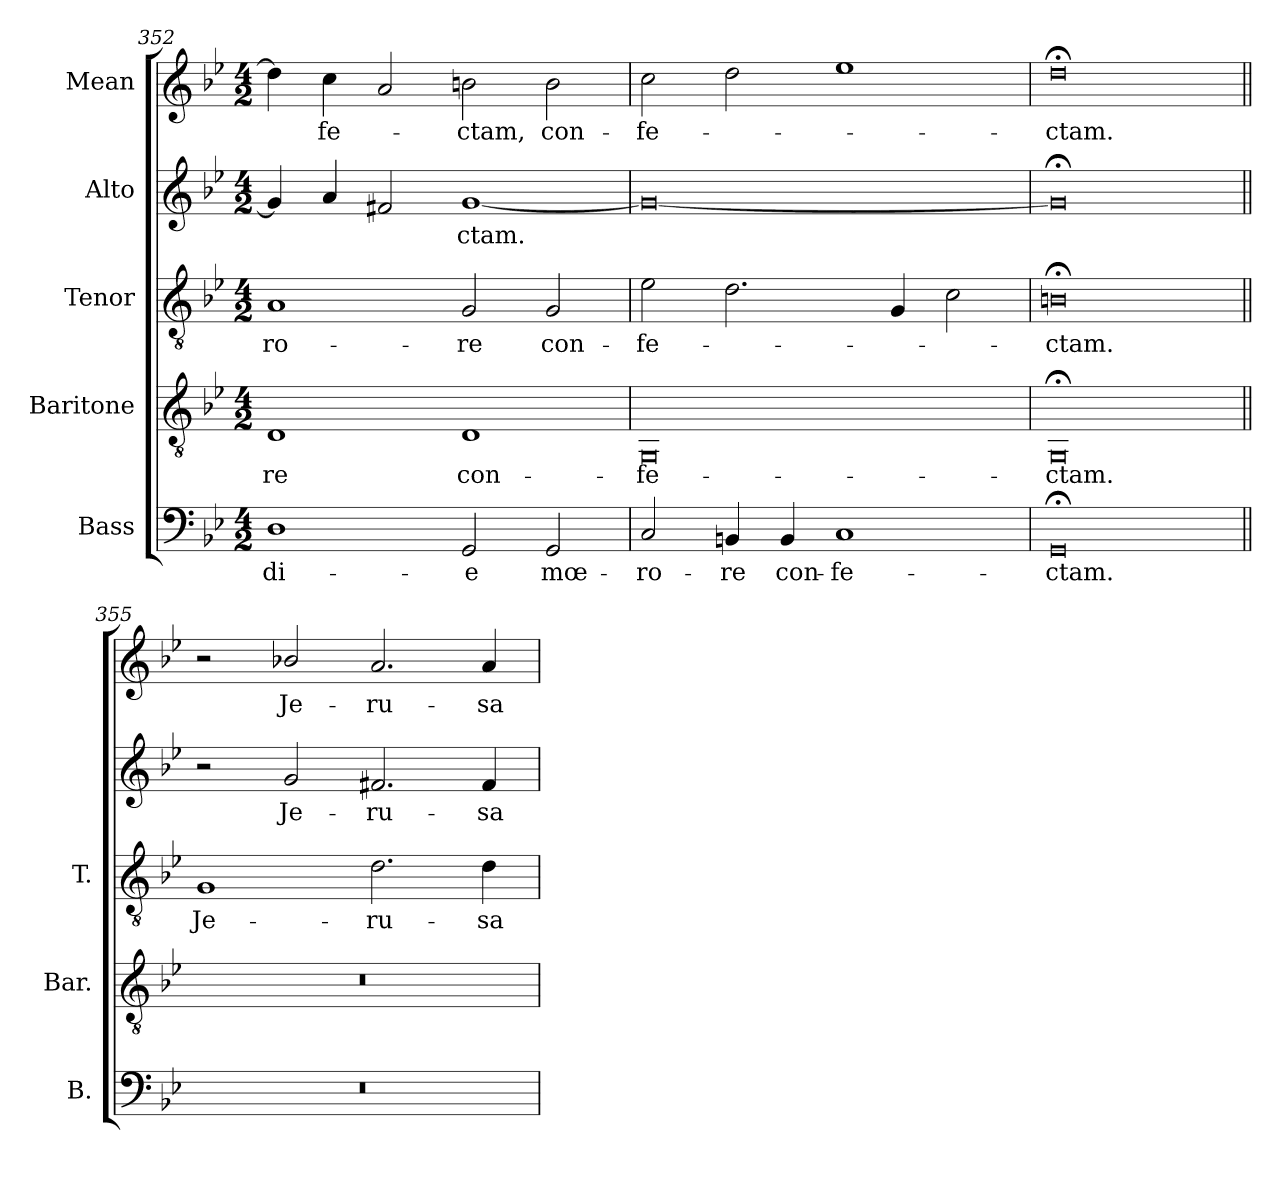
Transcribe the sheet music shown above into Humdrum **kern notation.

**kern	**text	**kern	**text	**kern	**text	**kern	**text	**kern	**text
*part5	*part5	*part4	*part4	*part3	*part3	*part2	*part2	*part1	*part1
*staff5	*staff5	*staff4	*staff4	*staff3	*staff3	*staff2	*staff2	*staff1	*staff1
*I"Bass	*	*I"Baritone	*	*I"Tenor	*	*I"Alto	*	*I"Mean	*
*I'B.	*	*I'Bar.	*	*I'T.	*	*	*	*	*
*clefF4	*	*clefGv2	*	*clefGv2	*	*clefG2	*	*clefG2	*
*	*	*	*	*ITrd7c12	*	*	*	*	*
*k[b-e-]	*	*k[b-e-]	*	*k[b-e-]	*	*k[b-e-]	*	*k[b-e-]	*
*B-:	*	*B-:	*	*B-:	*	*B-:	*	*B-:	*
*M4/2	*	*M4/2	*	*M4/2	*	*M4/2	*	*M4/2	*
=352	=352	=352	=352	=352	=352	=352	=352	=352	=352
!	!LO:LY:b:color=#000000	!	!	!	!	!	!	!	!
!	!	!	!LO:LY:b:color=#000000	!	!	!	!	!	!
!	!	!	!	!	!LO:LY:b:color=#000000	!	!	!	!
1Di	di-	1Di	-re	1AAi	-ro-	4gi/]	.	4ddi\]	.
!	!	!	!	!	!	!	!	!	!LO:LY:b:color=#000000
.	.	.	.	.	.	4ai/	.	4cci\	-fe-
.	.	.	.	.	.	2f#Xi/	.	2ai/	.
!	!LO:LY:b:color=#000000	!	!	!	!	!	!	!	!
!	!	!	!LO:LY:b:color=#000000	!	!	!	!	!	!
!	!	!	!	!	!LO:LY:b:color=#000000	!	!	!	!
!	!	!	!	!	!	!	!LO:LY:b:color=#000000	!	!
!	!	!	!	!	!	!	!	!	!LO:LY:b:color=#000000
2GGi/	-e	1Di	con-	2GGi/	-re	[1gi	-ctam.	2bni\	-ctam,
!	!LO:LY:b:color=#000000	!	!	!	!	!	!	!	!
!	!	!	!	!	!LO:LY:b:color=#000000	!	!	!	!
!	!	!	!	!	!	!	!	!	!LO:LY:b:color=#000000
2GGi/	mœ-	.	.	2GGi/	con-	.	.	2bi\	con-
=353	=353	=353	=353	=353	=353	=353	=353	=353	=353
!	!LO:LY:b:color=#000000	!	!	!	!	!	!	!	!
!	!	!	!LO:LY:b:color=#000000	!	!	!	!	!	!
!	!	!	!	!	!LO:LY:b:color=#000000	!	!	!	!
!	!	!	!	!	!	!	!	!	!LO:LY:b:color=#000000
2Ci/	-ro-	0GGi	-fe-	2E-i\	-fe-	0gi_	.	2cci\	-fe-
!	!LO:LY:b:color=#000000	!	!	!	!	!	!	!	!
4BBni/	-re	.	.	2.Di\	.	.	.	2ddi\	.
!	!LO:LY:b:color=#000000	!	!	!	!	!	!	!	!
4BBi/	con-	.	.	.	.	.	.	.	.
!	!LO:LY:b:color=#000000	!	!	!	!	!	!	!	!
1Ci	-fe-	.	.	.	.	.	.	1ee-i	.
.	.	.	.	4GGi/	.	.	.	.	.
.	.	.	.	2Ci\	.	.	.	.	.
=354	=354	=354	=354	=354	=354	=354	=354	=354	=354
!	!LO:LY:b:color=#000000	!	!	!	!	!	!	!	!
!	!	!	!LO:LY:b:color=#000000	!	!	!	!	!	!
!	!	!	!	!	!LO:LY:b:color=#000000	!	!	!	!
!	!	!	!	!	!	!	!	!	!LO:LY:b:color=#000000
0GG;i	-ctam.	0GG;i	-ctam.	0BBn;i	-ctam.	0g;i]	.	0dd;i	-ctam.
!!LO:LB:g=z
=355||	=355||	=355||	=355||	=355||	=355||	=355||	=355||	=355||	=355||
!LO:N:vis=1	!	!LO:N:vis=1	!	!	!	!	!	!	!
!	!	!	!	!	!LO:LY:b:color=#000000	!	!	!	!
0r	.	0r	.	1GGi	Je-	2r	.	2r	.
!	!	!	!	!	!	!	!LO:LY:b:color=#000000	!	!
!	!	!	!	!	!	!	!	!	!LO:LY:b:color=#000000
.	.	.	.	.	.	2gi/	Je-	2b-Xi/	Je-
!	!	!	!	!	!LO:LY:b:color=#000000	!	!	!	!
!	!	!	!	!	!	!	!LO:LY:b:color=#000000	!	!
!	!	!	!	!	!	!	!	!	!LO:LY:b:color=#000000
.	.	.	.	2.Di\	-ru-	2.f#Xi/	-ru-	2.ai/	-ru-
!	!	!	!	!	!LO:LY:b:color=#000000	!	!	!	!
!	!	!	!	!	!	!	!LO:LY:b:color=#000000	!	!
!	!	!	!	!	!	!	!	!	!LO:LY:b:color=#000000
.	.	.	.	4Di\	-sa-	4f#i/	-sa-	4ai/	-sa-
=	=	=	=	=	=	=	=	=	=
*-	*-	*-	*-	*-	*-	*-	*-	*-	*-
